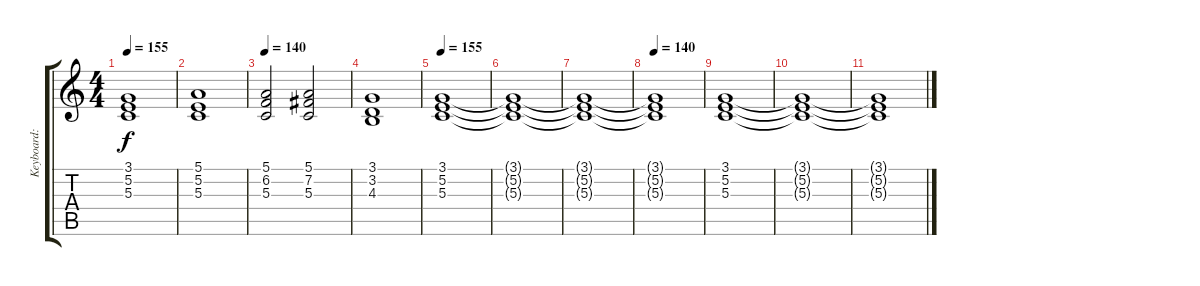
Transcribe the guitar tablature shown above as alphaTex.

\track ("Keyboard: Patrik Västilä" "Keyboard: ") {instrument stringensemble1}
\staff {score tabs}
\tuning (E4 B3 G3 D3 A2 E2) {hide}
\ts (4 4)
\tempo 155
\clef g2
\ks c
(3.1 5.2 5.3).1{dy f} |
(5.1 5.2 5.3).1 |
\tempo 140
(5.1 6.2 5.3).2 (5.1 7.2 5.3).2 |
(3.1 3.2 4.3).1 |
\tempo 155
(3.1 5.2 5.3).1 |
(3.1{t} 5.2{t} 5.3{t}).1 |
(3.1{t} 5.2{t} 5.3{t}).1 |
\tempo 140
(3.1{t} 5.2{t} 5.3{t}).1 |
(3.1 5.2 5.3).1 |
(3.1{t} 5.2{t} 5.3{t}).1 |
(3.1{t} 5.2{t} 5.3{t}).1
